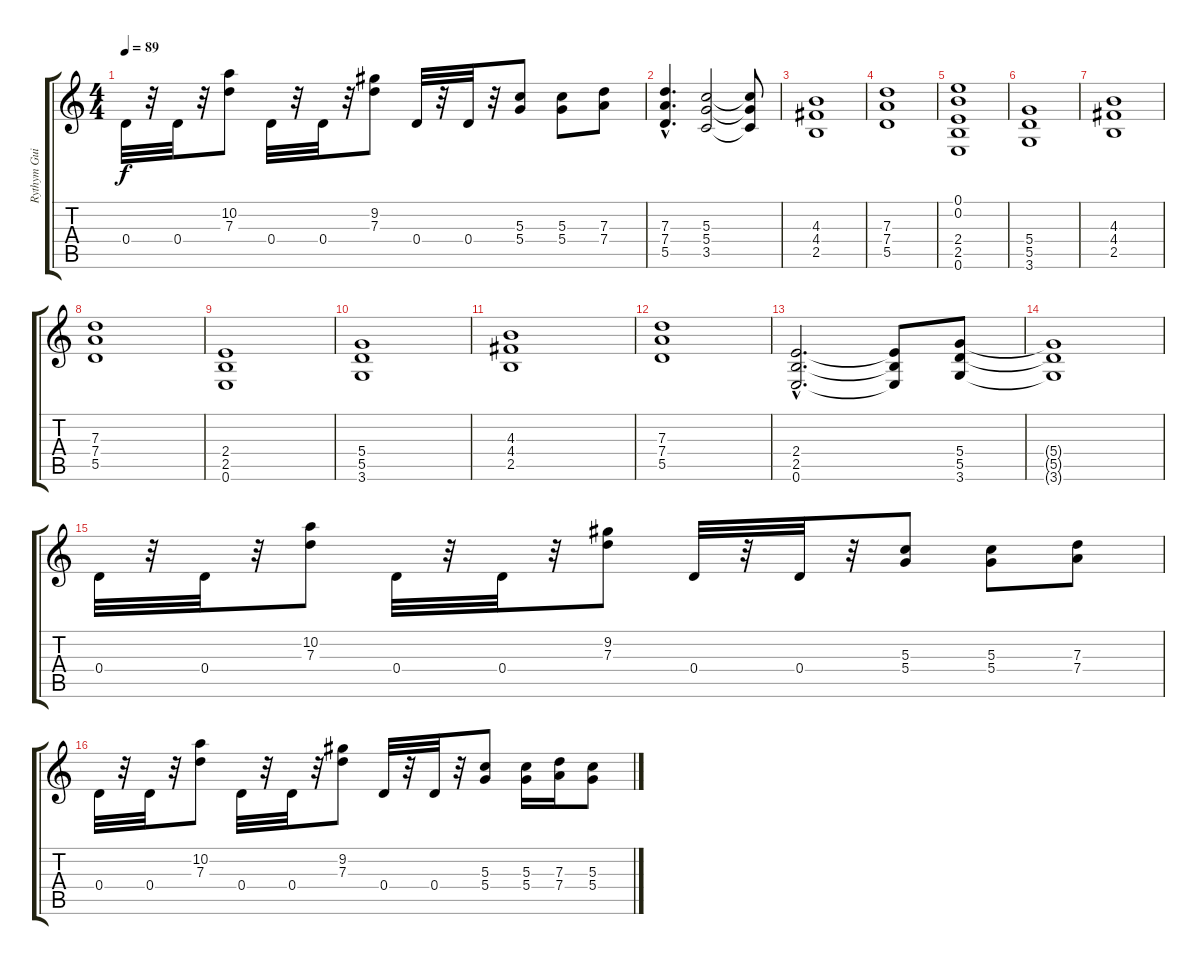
\track ("Rythym Guitar" "Rythym Gui") {instrument distortionguitar}
\staff {score tabs}
\tuning (E4 B3 G3 D3 A2 E2) {hide}
\ts (4 4)
\tempo 89
\clef g2
\ks c
0.4.32{dy f} r.32 0.4.32 r.32 (10.2 7.3).8 0.4.32 r.32 0.4.32 r.32 (9.2 7.3).8 0.4.32 r.32 0.4.32 r.32 (5.3 5.4).8 (5.3 5.4).8 (7.3 7.4).8 |
(7.3{hac} 7.4{hac} 5.5{hac}).4{d} (5.3 5.4 3.5).2 (5.3{t} 5.4{t} 3.5{t}).8 |
(4.3 4.4 2.5).1 |
(7.3 7.4 5.5).1 |
(0.1 0.2 2.4 2.5 0.6).1 |
(5.4 5.5 3.6).1 |
(4.3 4.4 2.5).1 |
(7.3 7.4 5.5).1 |
(2.4 2.5 0.6).1 |
(5.4 5.5 3.6).1 |
(4.3 4.4 2.5).1 |
(7.3 7.4 5.5).1 |
(2.4{hac} 2.5{hac} 0.6{hac}).2{d} (2.4{t} 2.5{t} 0.6{t}).8 (5.4 5.5 3.6).8 |
(5.4{t} 5.5{t} 3.6{t}).1 |
0.4.32 r.32 0.4.32 r.32 (10.2 7.3).8 0.4.32 r.32 0.4.32 r.32 (9.2 7.3).8 0.4.32 r.32 0.4.32 r.32 (5.3 5.4).8 (5.3 5.4).8 (7.3 7.4).8 |
0.4.32 r.32 0.4.32 r.32 (10.2 7.3).8 0.4.32 r.32 0.4.32 r.32 (9.2 7.3).8 0.4.32 r.32 0.4.32 r.32 (5.3 5.4).8 (5.3 5.4).16 (7.3 7.4).16 (5.3 5.4).8
